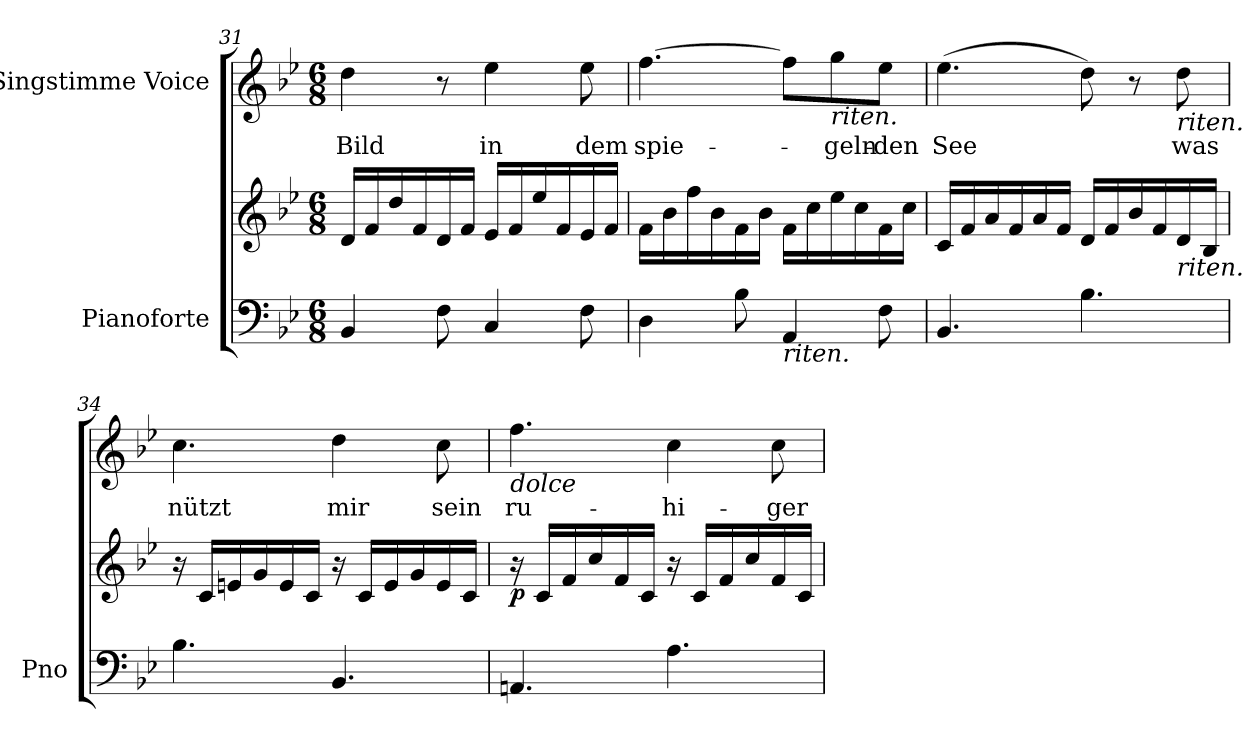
**kern	**kern	**dynam	**kern	**text
*part2	*part2	*part2	*part1	*part1
*staff3	*staff2	*staff2/3	*staff1	*staff1
*I"Pianoforte	*	*	*I"Singstimme Voice	*
*I'Pno	*	*	*	*
*clefF4	*clefG2	*	*clefG2	*
*k[b-e-]	*k[b-e-]	*	*k[b-e-]	*
*M6/8	*M6/8	*	*M6/8	*
=31	=31	=31	=31	=31
!	!	!	!	!LO:LY:b
4BB-/	16d/LL	.	4dd\	Bild
.	16f/	.	.	.
.	16dd/	.	.	.
.	16f/	.	.	.
8F\	16d/	.	8r	.
.	16f/JJ	.	.	.
!	!	!	!	!LO:LY:b
4C/	16e-/LL	.	4ee-\	in
.	16f/	.	.	.
.	16ee-/	.	.	.
.	16f/	.	.	.
!	!	!	!	!LO:LY:b
8F\	16e-/	.	8ee-\	dem
.	16f/JJ	.	.	.
!!LO:LB:g=z
=32	=32	=32	=32	=32
!	!	!	!	!LO:LY:b
4D\	16f\LL	.	[4.ff\	spie-
.	16b-\	.	.	.
.	16ff\	.	.	.
.	16b-\	.	.	.
8B-\	16f\	.	.	.
.	16b-\JJ	.	.	.
!LO:TX:b:i:t=riten.	!	!	!	!
4AA/	16f\LL	.	8ff\L]	.
.	16cc\	.	.	.
!	!	!	!LO:TX:b:i:t=riten.	!
!	!	!	!	!LO:LY:b
.	16ee-\	.	8gg\	-geln-
.	16cc\	.	.	.
!	!	!	!	!LO:LY:b
8F\	16f\	.	8ee-\J	-den
.	16cc\JJ	.	.	.
!!LO:PB:g=z
=33	=33	=33	=33	=33
!	!	!	!	!LO:LY:b
4.BB-/	16c/LL	.	(4.ee-\	See
.	16f/	.	.	.
.	16a/	.	.	.
.	16f/	.	.	.
.	16a/	.	.	.
.	16f/JJ	.	.	.
4.B-\	16d/LL	.	8dd\)	.
.	16f/	.	.	.
.	16b-/	.	8r	.
.	16f/	.	.	.
!	!	!	!LO:TX:b:i:t=riten.	!
!	!LO:TX:b:i:t=riten.	!	!	!
!	!	!	!	!LO:LY:b
.	16d/	.	8dd\	was
.	16B-/JJ	.	.	.
=34	=34	=34	=34	=34
!	!	!	!	!LO:LY:b
4.B-\	16r	.	4.cc\	nützt
.	16c/LL	.	.	.
.	16en/	.	.	.
.	16g/	.	.	.
.	16e/	.	.	.
.	16c/JJ	.	.	.
!	!	!	!	!LO:LY:b
4.BB-/	16r	.	4dd\	mir
.	16c/LL	.	.	.
.	16e/	.	.	.
.	16g/	.	.	.
!	!	!	!	!LO:LY:b
.	16e/	.	8cc\	sein
.	16c/JJ	.	.	.
!!LO:LB:g=z
=35	=35	=35	=35	=35
!	!	!	!LO:TX:b:i:t=dolce	!
!	!	!LO:DY:b	!	!LO:LY:b
4.AAn/	16r	p	4.ff\	ru-
.	16c/LL	.	.	.
.	16f/	.	.	.
.	16cc/	.	.	.
.	16f/	.	.	.
.	16c/JJ	.	.	.
!	!	!	!	!LO:LY:b
4.A\	16r	.	4cc\	-hi-
.	16c/LL	.	.	.
.	16f/	.	.	.
.	16cc/	.	.	.
!	!	!	!	!LO:LY:b
.	16f/	.	8cc\	-ger
.	16c/JJ	.	.	.
=	=	=	=	=
*-	*-	*-	*-	*-
